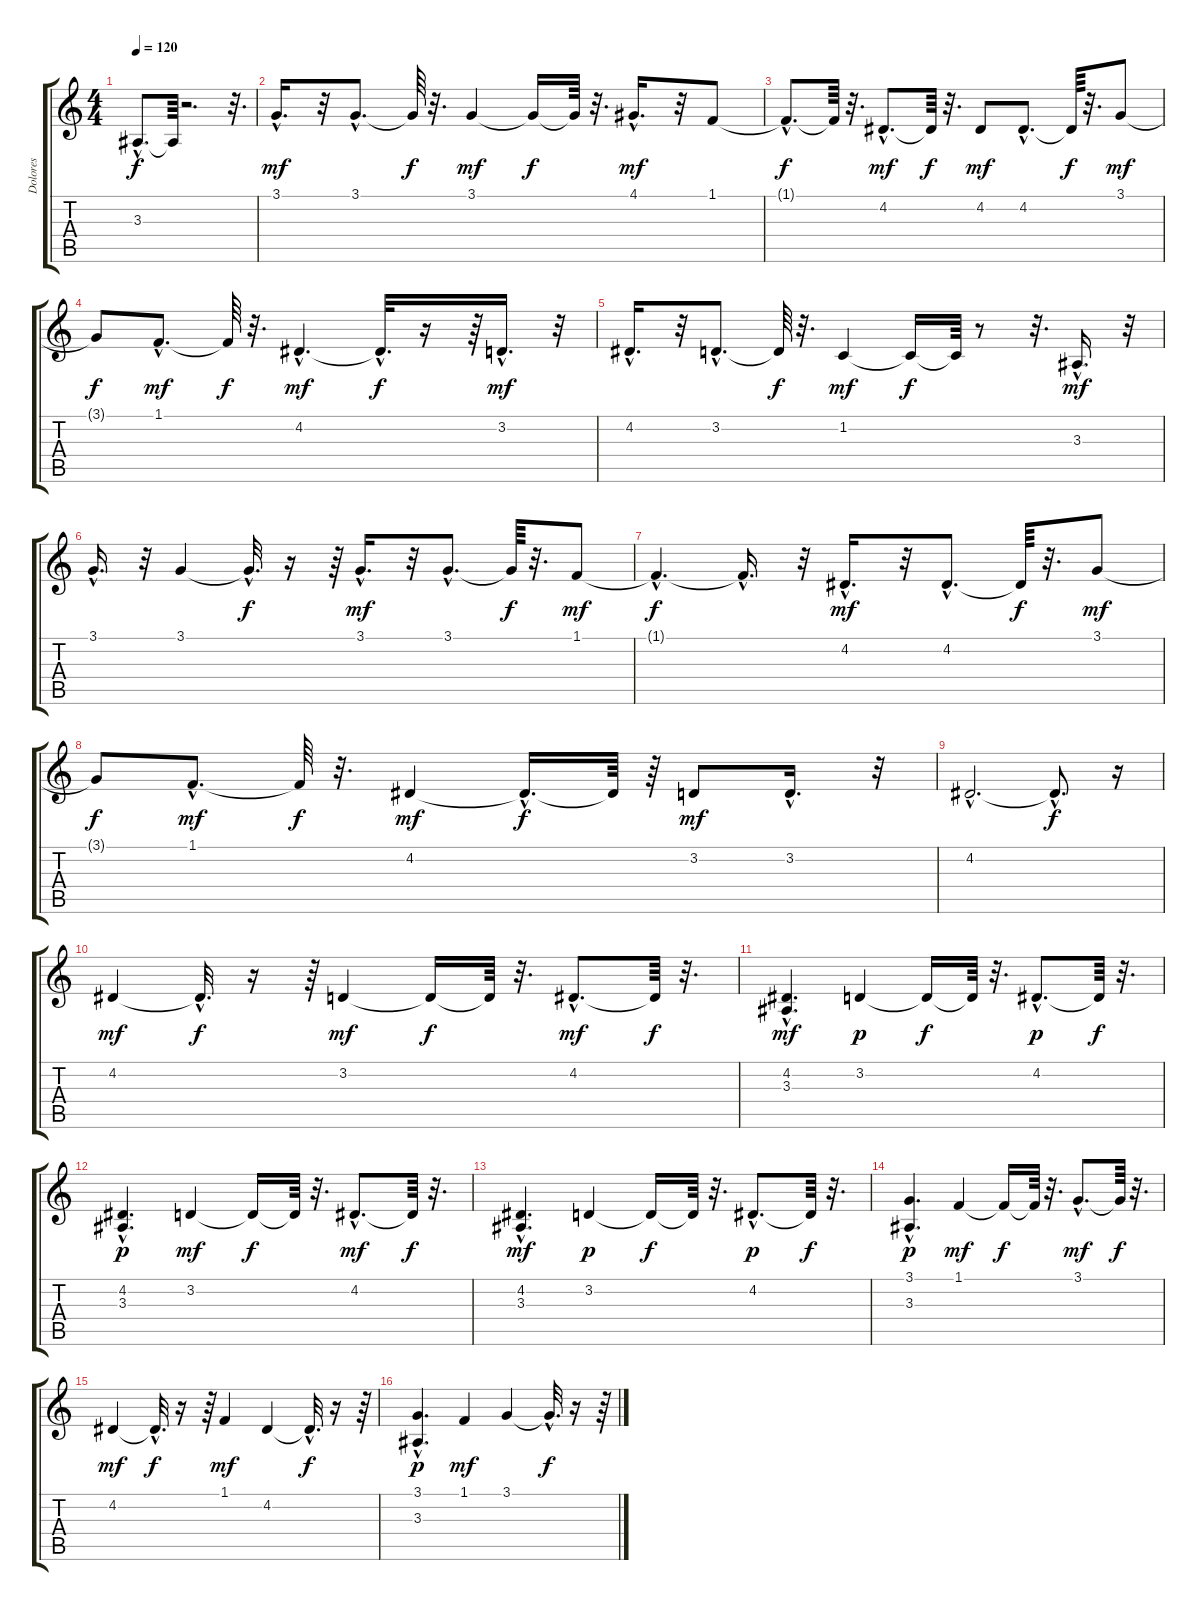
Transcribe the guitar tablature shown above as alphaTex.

\track ("Dolores" "Dolores") {instrument panflute}
\staff {score tabs}
\tuning (E4 B3 G3 D3 A2 E2) {hide}
\ts (4 4)
\tempo 120
\clef g2
\ks c
3.3{hac t}.8{d dy f} 3.3{t}.64 r.2{d} r.32{d} |
3.1{hac}.16{d dy mf} r.32 3.1{hac}.8{d} 3.1{t}.64{dy f} r.32{d} 3.1.4{dy mf} 3.1{t}.16{dy f} 3.1{t}.64 r.32{d} 4.1{hac}.16{d dy mf} r.32 1.1.8 |
1.1{hac t}.8{d dy f} 1.1{t}.64 r.32{d} 4.2{hac}.8{d dy mf} 4.2{t}.64{dy f} r.32{d} 4.2.8{dy mf} 4.2{hac}.8{d} 4.2{t}.64{dy f} r.32{d} 3.1.8{dy mf} |
3.1{t}.8{dy f} 1.1{hac}.8{d dy mf} 1.1{t}.64{dy f} r.32{d} 4.2{hac}.4{d dy mf} 4.2{hac t}.32{d dy f} r.16 r.64 3.2{hac}.16{d dy mf} r.32 |
4.2{hac}.16{d} r.32 3.2{hac}.8{d} 3.2{t}.64{dy f} r.32{d} 1.2.4{dy mf} 1.2{t}.16{dy f} 1.2{t}.64 r.8 r.32{d} 3.3{hac}.16{d dy mf} r.32 |
3.1{hac}.16{d} r.32 3.1.4 3.1{hac t}.32{d dy f} r.16 r.64 3.1{hac}.16{d dy mf} r.32 3.1{hac}.8{d} 3.1{t}.64{dy f} r.32{d} 1.1.8{dy mf} |
1.1{hac t}.4{d dy f} 1.1{hac t}.16{d} r.32 4.2{hac}.16{d dy mf} r.32 4.2{hac}.8{d} 4.2{t}.64{dy f} r.32{d} 3.1.8{dy mf} |
3.1{t}.8{dy f} 1.1{hac}.8{d dy mf} 1.1{t}.64{dy f} r.32{d} 4.2.4{dy mf} 4.2{hac t}.16{d dy f} 4.2{t}.64 r.64 3.2.8{dy mf} 3.2{hac}.16{d} r.32 |
4.2{hac}.2{d} 4.2{hac t}.8{d dy f} r.16 |
4.2.4{dy mf} 4.2{hac t}.32{d dy f} r.16 r.64 3.2.4{dy mf} 3.2{t}.16{dy f} 3.2{t}.64 r.32{d} 4.2{hac}.8{d dy mf} 4.2{t}.64{dy f} r.32{d} |
(4.2 3.3{hac}).4{d dy mf} 3.2.4{dy p} 3.2{t}.16{dy f} 3.2{t}.64 r.32{d} 4.2{hac}.8{d dy p} 4.2{t}.64{dy f} r.32{d} |
(4.2 3.3{hac}).4{d dy p} 3.2.4{dy mf} 3.2{t}.16{dy f} 3.2{t}.64 r.32{d} 4.2{hac}.8{d dy mf} 4.2{t}.64{dy f} r.32{d} |
(4.2 3.3{hac}).4{d dy mf} 3.2.4{dy p} 3.2{t}.16{dy f} 3.2{t}.64 r.32{d} 4.2{hac}.8{d dy p} 4.2{t}.64{dy f} r.32{d} |
(3.1 3.3{hac}).4{d dy p} 1.1.4{dy mf} 1.1{t}.16{dy f} 1.1{t}.64 r.32{d} 3.1{hac}.8{d dy mf} 3.1{t}.64{dy f} r.32{d} |
4.2.4{dy mf} 4.2{hac t}.32{d dy f} r.16 r.64 1.1.4{dy mf} 4.2.4 4.2{hac t}.32{d dy f} r.16 r.64 |
(3.1 3.3{hac}).4{d dy p} 1.1.4{dy mf} 3.1.4 3.1{hac t}.32{d dy f} r.16 r.64
